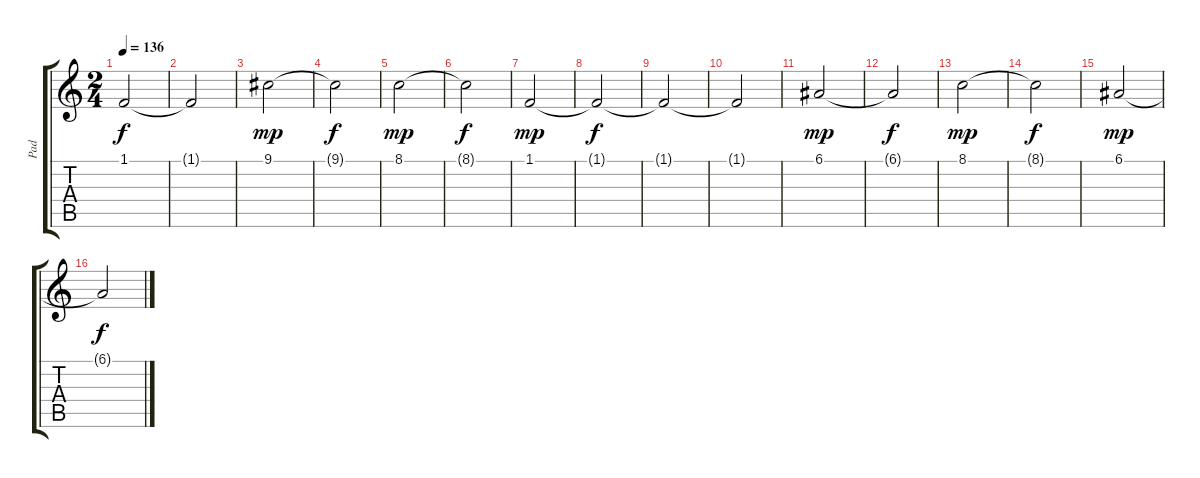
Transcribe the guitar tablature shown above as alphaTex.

\track ("Pad" "Pad") {instrument pad2warm}
\staff {score tabs}
\tuning (E4 B3 G3 D3 A2 E2) {hide}
\ts (2 4)
\tempo 136
\clef g2
\ks c
1.1{t}.2{dy f} |
1.1{t}.2 |
9.1.2{dy mp} |
9.1{t}.2{dy f} |
8.1.2{dy mp} |
8.1{t}.2{dy f} |
1.1.2{dy mp} |
1.1{t}.2{dy f} |
1.1{t}.2 |
1.1{t}.2 |
6.1.2{dy mp} |
6.1{t}.2{dy f} |
8.1.2{dy mp} |
8.1{t}.2{dy f} |
6.1.2{dy mp} |
6.1{t}.2{dy f}
